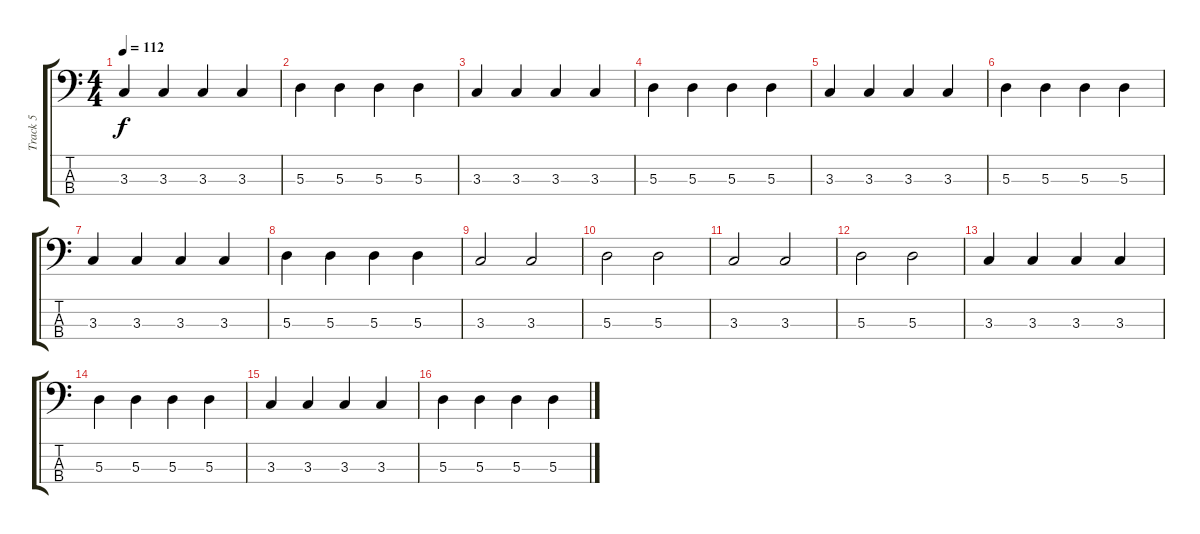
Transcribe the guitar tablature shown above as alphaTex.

\track ("Track 5" "Track 5") {instrument electricbassfinger}
\staff {score tabs}
\tuning (G2 D2 A1 E1) {hide}
\ts (4 4)
\tempo 112
\clef f4
\ks c
3.3.4{dy f} 3.3.4 3.3.4 3.3.4 |
5.3.4 5.3.4 5.3.4 5.3.4 |
3.3.4 3.3.4 3.3.4 3.3.4 |
5.3.4 5.3.4 5.3.4 5.3.4 |
3.3.4 3.3.4 3.3.4 3.3.4 |
5.3.4 5.3.4 5.3.4 5.3.4 |
3.3.4 3.3.4 3.3.4 3.3.4 |
5.3.4 5.3.4 5.3.4 5.3.4 |
3.3.2 3.3.2 |
5.3.2 5.3.2 |
3.3.2 3.3.2 |
5.3.2 5.3.2 |
3.3.4 3.3.4 3.3.4 3.3.4 |
5.3.4 5.3.4 5.3.4 5.3.4 |
3.3.4 3.3.4 3.3.4 3.3.4 |
5.3.4 5.3.4 5.3.4 5.3.4
